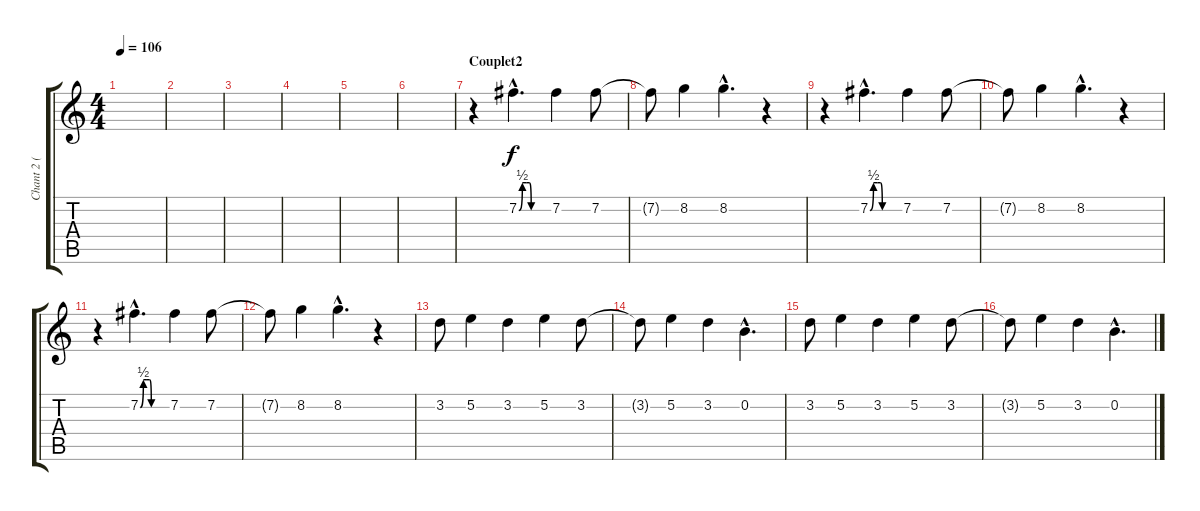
\track ("Chant 2 ( Jhon)" "Chant 2 ( ") {instrument overdrivenguitar}
\staff {score tabs}
\tuning (E4 B3 G3 D3 A2 E2) {hide}
\ts (4 4)
\tempo 106
\clef g2
\ks c
|
|
|
|
|
|
\section ("" "Couplet2")
r.4 7.2{be (custom 0 0 7 2 15 2 21 2 25 0 30 0 45 0 60 0) hac}.4{d} 7.2.4 7.2.8 |
7.2{t}.8 8.2.4 8.2{hac}.4{d} r.4 |
r.4 7.2{be (custom 0 0 7 2 15 2 21 2 25 0 30 0 45 0 60 0) hac}.4{d} 7.2.4 7.2.8 |
7.2{t}.8 8.2.4 8.2{hac}.4{d} r.4 |
r.4 7.2{be (custom 0 0 7 2 15 2 21 2 25 0 30 0 45 0 60 0) hac}.4{d} 7.2.4 7.2.8 |
7.2{t}.8 8.2.4 8.2{hac}.4{d} r.4 |
3.2.8 5.2.4 3.2.4 5.2.4 3.2.8 |
3.2{t}.8 5.2.4 3.2.4 0.2{hac}.4{d} |
3.2.8 5.2.4 3.2.4 5.2.4 3.2.8 |
3.2{t}.8 5.2.4 3.2.4 0.2{hac}.4{d}
